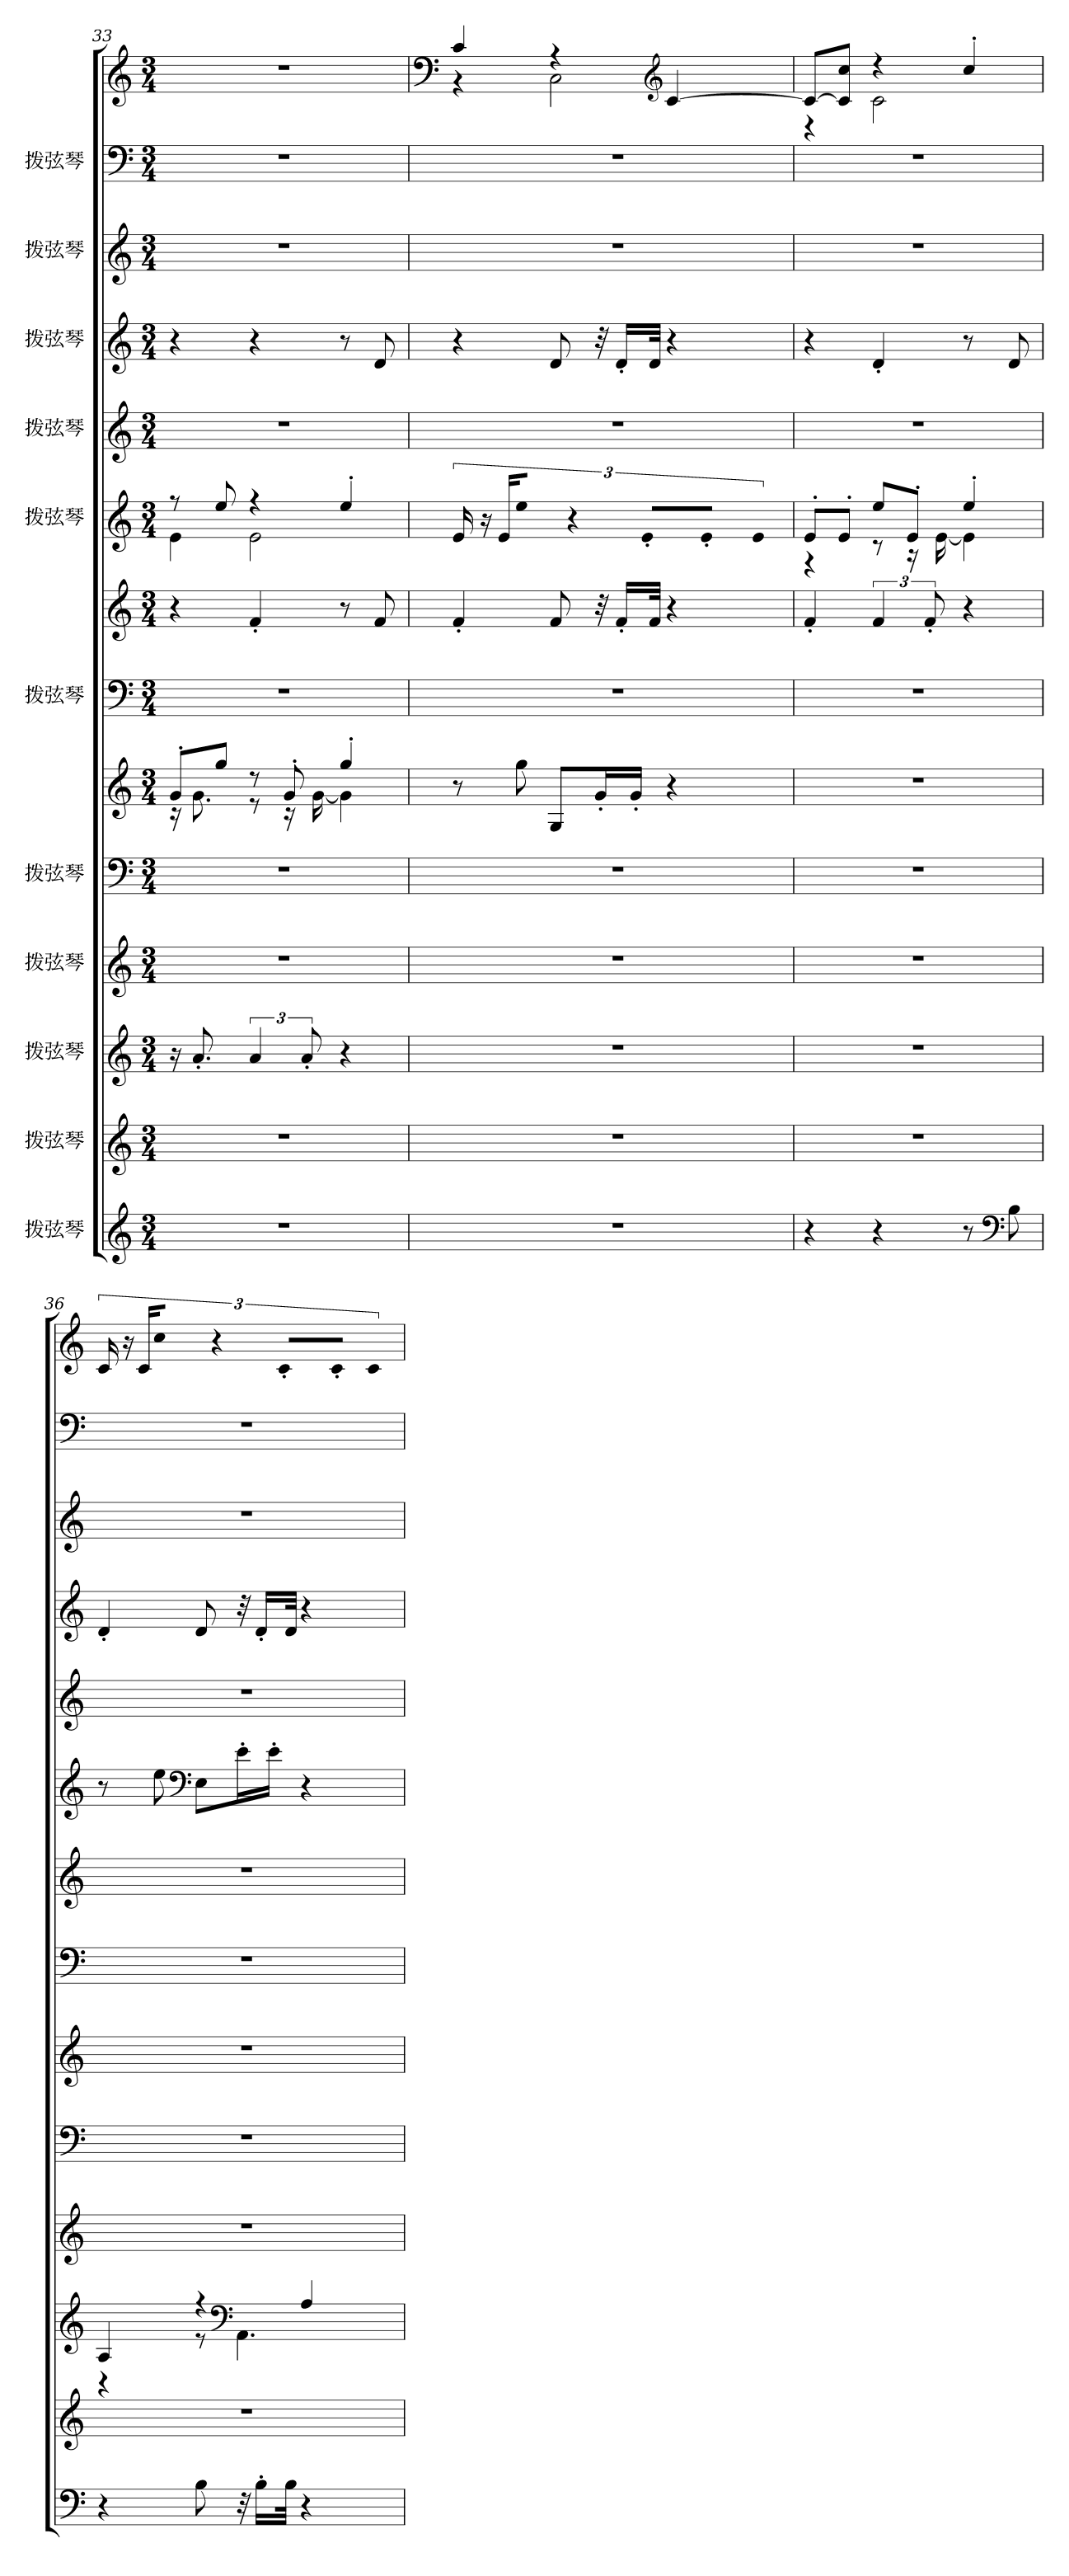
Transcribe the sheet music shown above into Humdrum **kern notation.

**kern	**kern	**kern	**kern	**kern	**kern	**kern	**kern	**kern	**kern	**kern	**kern	**kern	**kern
*part11	*part10	*part9	*part8	*part7	*part7	*part6	*part6	*part5	*part4	*part3	*part2	*part1	*part1
*staff14	*staff13	*staff12	*staff11	*staff10	*staff9	*staff8	*staff7	*staff6	*staff5	*staff4	*staff3	*staff2	*staff1
*I"拨弦琴	*I"拨弦琴	*I"拨弦琴	*I"拨弦琴	*I"拨弦琴	*	*I"拨弦琴	*	*I"拨弦琴	*I"拨弦琴	*I"拨弦琴	*I"拨弦琴	*I"拨弦琴	*
!!LO:PB:g=z
*clefG2	*clefG2	*clefG2	*clefG2	*clefF4	*clefG2	*clefF4	*clefG2	*clefG2	*clefG2	*clefG2	*clefG2	*clefF4	*clefG2
*k[]	*k[]	*k[]	*k[]	*k[]	*k[]	*k[]	*k[]	*k[]	*k[]	*k[]	*k[]	*k[]	*k[]
*M3/4	*M3/4	*M3/4	*M3/4	*M3/4	*M3/4	*M3/4	*M3/4	*M3/4	*M3/4	*M3/4	*M3/4	*M3/4	*M3/4
=33	=33	=33	=33	=33	=33	=33	=33	=33	=33	=33	=33	=33	=33
*	*	*	*	*	*^	*	*	*^	*	*	*	*	*
2.r	2.r	16r	2.r	2.r	8g'/L	16r	2.r	4r	8r	4e\	2.r	4r	2.r	2.r	2.r
.	.	8.a'/	.	.	.	8.g\	.	.	.	.	.	.	.	.	.
.	.	.	.	.	8gg/J	.	.	.	8ee/	.	.	.	.	.	.
.	.	6a/	.	.	8r	8r	.	4f'/	4r	2e\	.	4r	.	.	.
.	.	.	.	.	8g'/	16r	.	.	.	.	.	.	.	.	.
.	.	12a'/	.	.	.	.	.	.	.	.	.	.	.	.	.
.	.	.	.	.	.	[16g\	.	.	.	.	.	.	.	.	.
.	.	4r	.	.	4gg'/	4g\]	.	8r	4ee'/	.	.	8r	.	.	.
.	.	.	.	.	.	.	.	8f/	.	.	.	8d/	.	.	.
*	*	*	*	*	*v	*v	*	*	*v	*v	*	*	*	*	*
=34	=34	=34	=34	=34	=34	=34	=34	=34	=34	=34	=34	=34	=34
*	*	*	*	*	*	*	*	*	*	*	*	*	*clefF4
*	*	*	*	*	*	*	*	*	*	*	*	*	*^
2.r	2.r	2.r	2.r	2.r	8r	2.r	4f'/	24e/	2.r	4r	2.r	2.r	4c/	4r
.	.	.	.	.	.	.	.	24r	.	.	.	.	.	.
.	.	.	.	.	.	.	.	24e/KL	.	.	.	.	.	.
.	.	.	.	.	8gg\	.	.	8ee/J	.	.	.	.	.	.
.	.	.	.	.	8G/L	.	8f/	8r	.	8d/	.	.	4r	2C\
.	.	.	.	.	16g'/L	.	32r	16e'/LL	.	32r	.	.	.	.
.	.	.	.	.	.	.	16f'/LL	.	.	16d'/LL	.	.	.	.
.	.	.	.	.	16g'/JJ	.	.	16e'/JJ	.	.	.	.	.	.
.	.	.	.	.	.	.	32f/JJk	.	.	32d/JJk	.	.	.	.
*	*	*	*	*	*	*	*	*	*	*	*	*	*clefG2	*
.	.	.	.	.	4r	.	4r	4e/	.	4r	.	.	[4c/	.
=35	=35	=35	=35	=35	=35	=35	=35	=35	=35	=35	=35	=35	=35	=35
*	*	*	*	*	*	*	*	*^	*	*	*	*	*	*
4r	2.r	2.r	2.r	2.r	2.r	2.r	4f'/	8e'/L	4r	2.r	4r	2.r	2.r	8c/L_	4r
.	.	.	.	.	.	.	.	8e'/J	.	.	.	.	.	8c/] 8cc/J	.
4r	.	.	.	.	.	.	6f/	8ee/L	8r	.	4d'/	.	.	4r	2c\
.	.	.	.	.	.	.	.	8e'/J	16r	.	.	.	.	.	.
.	.	.	.	.	.	.	12f'/	.	.	.	.	.	.	.	.
.	.	.	.	.	.	.	.	.	[16e\	.	.	.	.	.	.
8r	.	.	.	.	.	.	4r	4ee'/	4e\]	.	8r	.	.	4cc'/	.
*clefF4	*	*	*	*	*	*	*	*	*	*	*	*	*	*	*
8B\	.	.	.	.	.	.	.	.	.	.	8d/	.	.	.	.
*	*	*	*	*	*	*	*	*v	*v	*	*	*	*	*v	*v
!!LO:PB:g=z
=36	=36	=36	=36	=36	=36	=36	=36	=36	=36	=36	=36	=36	=36
*	*	*^	*	*	*	*	*	*	*	*	*	*	*
4r	2.r	4A/	4r	2.r	2.r	2.r	2.r	2.r	8r	2.r	4d'/	2.r	2.r	24c/
.	.	.	.	.	.	.	.	.	.	.	.	.	.	24r
.	.	.	.	.	.	.	.	.	.	.	.	.	.	24c/KL
.	.	.	.	.	.	.	.	.	8ee\	.	.	.	.	8cc/J
*	*	*	*	*	*	*	*	*	*clefF4	*	*	*	*	*
8B\	.	4r	8r	.	.	.	.	.	8E\L	.	8d/	.	.	8r
*	*	*clefF4	*	*	*	*	*	*	*	*	*	*	*	*
32r	.	.	4.AA\	.	.	.	.	.	16e'\L	.	32r	.	.	16c'/LL
16B'\LL	.	.	.	.	.	.	.	.	.	.	16d'/LL	.	.	.
.	.	.	.	.	.	.	.	.	16e'\JJ	.	.	.	.	16c'/JJ
32B\JJk	.	.	.	.	.	.	.	.	.	.	32d/JJk	.	.	.
4r	.	4A/	.	.	.	.	.	.	4r	.	4r	.	.	4c/
*	*	*v	*v	*	*	*	*	*	*	*	*	*	*	*
=	=	=	=	=	=	=	=	=	=	=	=	=	=
*-	*-	*-	*-	*-	*-	*-	*-	*-	*-	*-	*-	*-	*-
